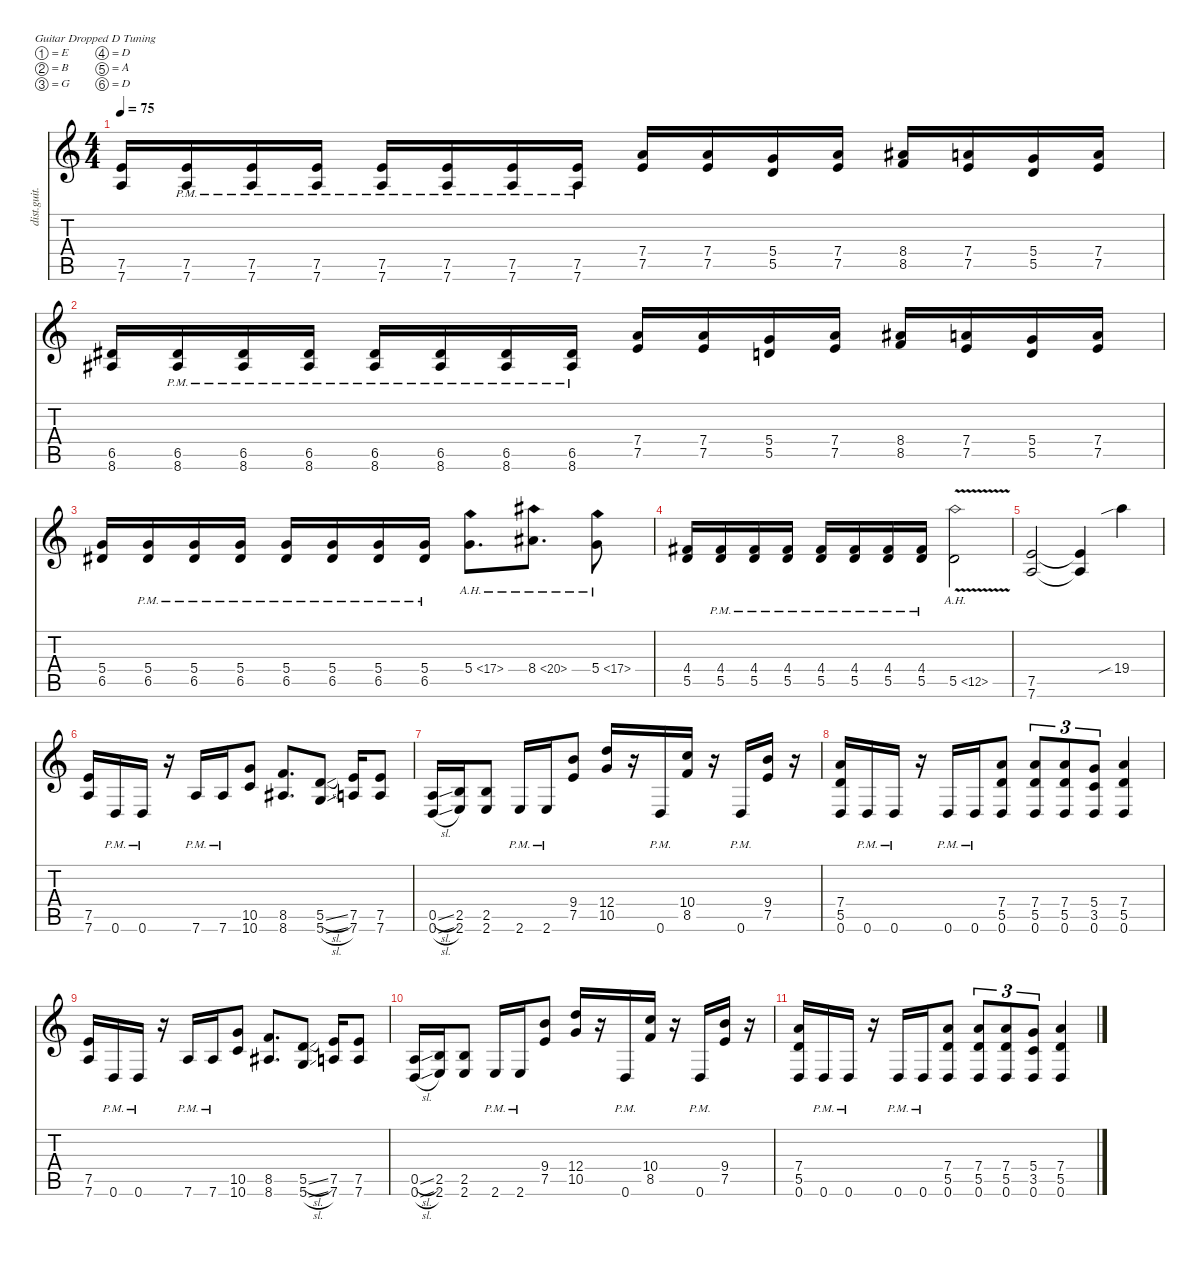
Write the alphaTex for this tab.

\defaultSystemsLayout 4
\hideDynamics
\bracketExtendMode nobrackets
\otherSystemsTrackNameOrientation horizontal
\track ("Distortion Guitar" "dist.guit.") {instrument distortionguitar}
\staff {score tabs}
\tuning (E4 B3 G3 D3 A2 D2)
\ts (4 4)
\tempo 75
\clef g2
\ks c
(7.6 7.5).16{dy mf beam Up} (7.6{pm} 7.5{pm}).16{beam Up} (7.6{pm} 7.5{pm}).16{beam Up} (7.6{pm} 7.5{pm}).16{beam Up} (7.6{pm} 7.5{pm}).16{beam Up} (7.6{pm} 7.5{pm}).16{beam Up} (7.6{pm} 7.5{pm}).16{beam Up} (7.6{pm} 7.5{pm}).16{beam Up} (7.5 7.4).16{beam Up} (7.5 7.4).16{beam Up} (5.5 5.4).16{beam Up} (7.5 7.4).16{beam Up} (8.5 8.4{acc #}).16{beam Up} (7.5 7.4).16{beam Up} (5.5 5.4).16{beam Up} (7.5 7.4).16{beam Up} |
(6.5{acc #} 8.6{acc #}).16{beam Up} (8.6{pm acc #} 6.5{pm acc #}).16{beam Up} (8.6{pm acc #} 6.5{pm acc #}).16{beam Up} (8.6{pm acc #} 6.5{pm acc #}).16{beam Up} (8.6{pm acc #} 6.5{pm acc #}).16{beam Up} (8.6{pm acc #} 6.5{pm acc #}).16{beam Up} (8.6{pm acc #} 6.5{pm acc #}).16{beam Up} (8.6{pm acc #} 6.5{pm acc #}).16{beam Up} (7.5 7.4).16{beam Up} (7.5 7.4).16{beam Up} (5.5 5.4).16{beam Up} (7.5 7.4).16{beam Up} (8.5 8.4{acc #}).16{beam Up} (7.5 7.4).16{beam Up} (5.5 5.4).16{beam Up} (7.5 7.4).16{beam Up} |
(6.5{acc #} 5.4).16{beam Up} (5.4{pm} 6.5{pm acc #}).16{beam Up} (5.4{pm} 6.5{pm acc #}).16{beam Up} (5.4{pm} 6.5{pm acc #}).16{beam Up} (5.4{pm} 6.5{pm acc #}).16{beam Up} (5.4{pm} 6.5{pm acc #}).16{beam Up} (5.4{pm} 6.5{pm acc #}).16{beam Up} (5.4{pm} 6.5{pm acc #}).16{beam Up} 5.4{ah 12}.8{d beam Down} 8.4{ah 12 acc #}.8{d beam Down} 5.4{ah 12}.8{beam Down} |
(5.5 4.4{acc #}).16{beam Up} (4.4{pm acc #} 5.5{pm}).16{beam Up} (4.4{pm acc #} 5.5{pm}).16{beam Up} (4.4{pm acc #} 5.5{pm}).16{beam Up} (4.4{pm acc #} 5.5{pm}).16{beam Up} (4.4{pm acc #} 5.5{pm}).16{beam Up} (4.4{pm acc #} 5.5{pm}).16{beam Up} (4.4{pm acc #} 5.5{pm}).16{beam Up} 5.5{ah 7 v}.2{beam Down} |
(7.5 7.6).2{beam Up} (7.5{t} 7.6{t}).4{beam Up} 19.4{sib}.4{beam Down} |
(7.6 7.5).16{beam Up} 0.6{pm}.16{beam Up} 0.6{pm}.16{beam Up} r.16{beam Up} 7.6{pm}.16{beam Up} 7.6{pm}.16{beam Up} (10.6 10.5).8{beam Up} (8.5 8.6{acc #}).8{d beam Up} (5.6{sl} 5.5{sl}).8{beam Up} (7.6 7.5).16{beam Up} (7.5 7.6).8{beam Up} |
(0.5{sl} 0.6{sl}).16{beam Up} (2.6 2.5).16{beam Up} (2.6 2.5).8{beam Up} 2.6{pm}.16{beam Up} 2.6{pm}.16{beam Up} (7.5 9.4).8{beam Up} (10.5 12.4).16{beam Up} r.16{beam Up} 0.6{pm}.16{beam Up} (8.5 10.4).16{beam Up} r.16{beam Up} 0.6{pm}.16{beam Up} (7.5 9.4).16{beam Up} r.16{beam Up} |
(0.6 5.5 7.4).16{beam Up} 0.6{pm}.16{beam Up} 0.6{pm}.16{beam Up} r.16{beam Up} 0.6{pm}.16{beam Up} 0.6{pm}.16{beam Up} (0.6 5.5 7.4).8{beam Up} (0.6 5.5 7.4).8{tu (3 2) beam Up} (0.6 5.5 7.4).8{tu (3 2) beam Up} (0.6 3.5 5.4).8{tu (3 2) beam Up} (0.6 5.5 7.4).4{beam Up} |
(7.6 7.5).16{beam Up} 0.6{pm}.16{beam Up} 0.6{pm}.16{beam Up} r.16{beam Up} 7.6{pm}.16{beam Up} 7.6{pm}.16{beam Up} (10.6 10.5).8{beam Up} (8.5 8.6{acc #}).8{d beam Up} (5.6{sl} 5.5{sl}).8{beam Up} (7.6 7.5).16{beam Up} (7.5 7.6).8{beam Up} |
(0.5{sl} 0.6{sl}).16{beam Up} (2.6 2.5).16{beam Up} (2.6 2.5).8{beam Up} 2.6{pm}.16{beam Up} 2.6{pm}.16{beam Up} (7.5 9.4).8{beam Up} (10.5 12.4).16{beam Up} r.16{beam Up} 0.6{pm}.16{beam Up} (8.5 10.4).16{beam Up} r.16{beam Up} 0.6{pm}.16{beam Up} (7.5 9.4).16{beam Up} r.16{beam Up} |
(0.6 5.5 7.4).16{beam Up} 0.6{pm}.16{beam Up} 0.6{pm}.16{beam Up} r.16{beam Up} 0.6{pm}.16{beam Up} 0.6{pm}.16{beam Up} (0.6 5.5 7.4).8{beam Up} (0.6 5.5 7.4).8{tu (3 2) beam Up} (0.6 5.5 7.4).8{tu (3 2) beam Up} (0.6 3.5 5.4).8{tu (3 2) beam Up} (0.6 5.5 7.4).4{beam Up}
